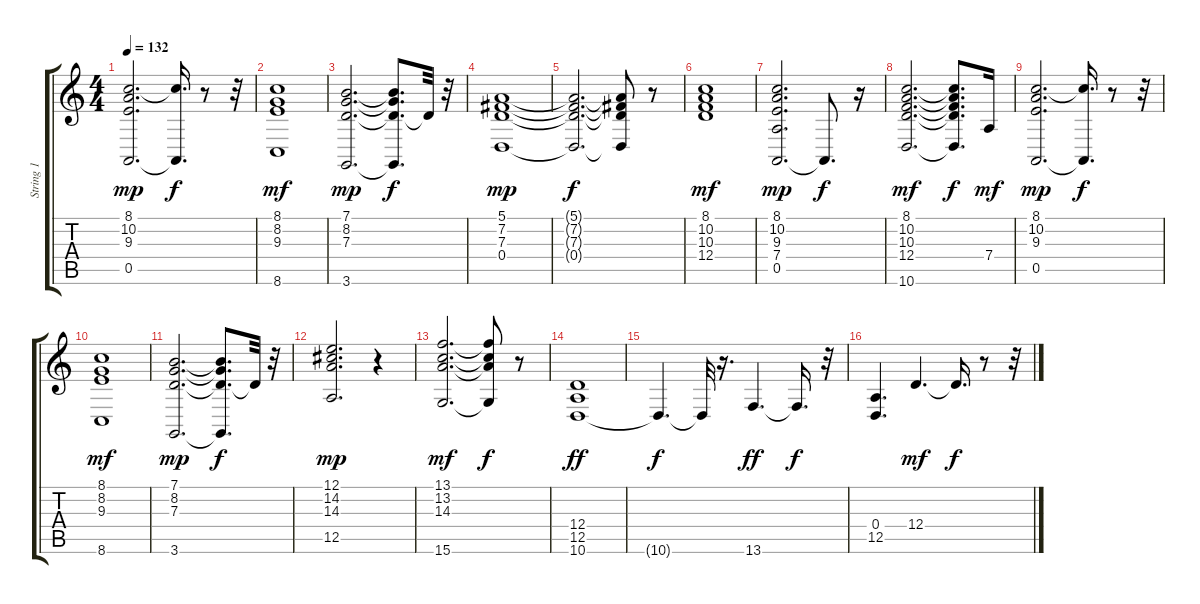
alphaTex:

\track ("String 1" "String 1") {instrument stringensemble1}
\staff {score tabs}
\tuning (E4 B3 G3 D3 A2 E2) {hide}
\ts (4 4)
\tempo 132
\clef g2
\ks c
(8.1 10.2 9.3 0.5).2{d dy mp} (8.1{t} 0.5{t}).16{d dy f} r.8 r.32 |
(8.1 8.2 9.3 8.6).1{dy mf} |
(7.1 8.2 7.3 3.6).2{d dy mp} (7.1{t} 8.2{t} 7.3{t} 3.6{t}).8{d dy f} 7.3{t}.32 r.32 |
(5.1 7.2 7.3 0.4).1{dy mp} |
(5.1{t} 7.2{t} 7.3{t} 0.4{t}).2{d dy f} (5.1{t} 7.2{t} 7.3{t} 0.4{t}).8 r.8 |
(8.1 10.2 10.3 12.4).1{dy mf} |
(8.1 10.2 9.3 7.4 0.5).2{d dy mp} 0.5{t}.8{d dy f} r.16 |
(8.1 10.2 10.3 12.4 10.6).2{d dy mf} (8.1{t} 10.2{t} 10.3{t} 12.4{t} 10.6{t}).8{d dy f} 7.4.16{dy mf} |
(8.1 10.2 9.3 0.5).2{d dy mp} (8.1{t} 0.5{t}).16{d dy f} r.8 r.32 |
(8.1 8.2 9.3 8.6).1{dy mf} |
(7.1 8.2 7.3 3.6).2{d dy mp} (7.1{t} 8.2{t} 7.3{t} 3.6{t}).8{d dy f} 7.3{t}.32 r.32 |
(12.1 14.2 14.3 12.5).2{d dy mp} r.4 |
(13.1 13.2 14.3 15.6).2{d dy mf} (13.1{t} 13.2{t} 14.3{t} 15.6{t}).8{dy f} r.8 |
(12.4 12.5 10.6).1{dy ff} |
10.6{t}.4{d dy f} 10.6{t}.32 r.16{d} 13.6.4{d dy ff} 13.6{t}.16{d dy f} r.32 |
(0.4 12.5).4{d} 12.4.4{d dy mf} 12.4{t}.16{d dy f} r.8 r.32
